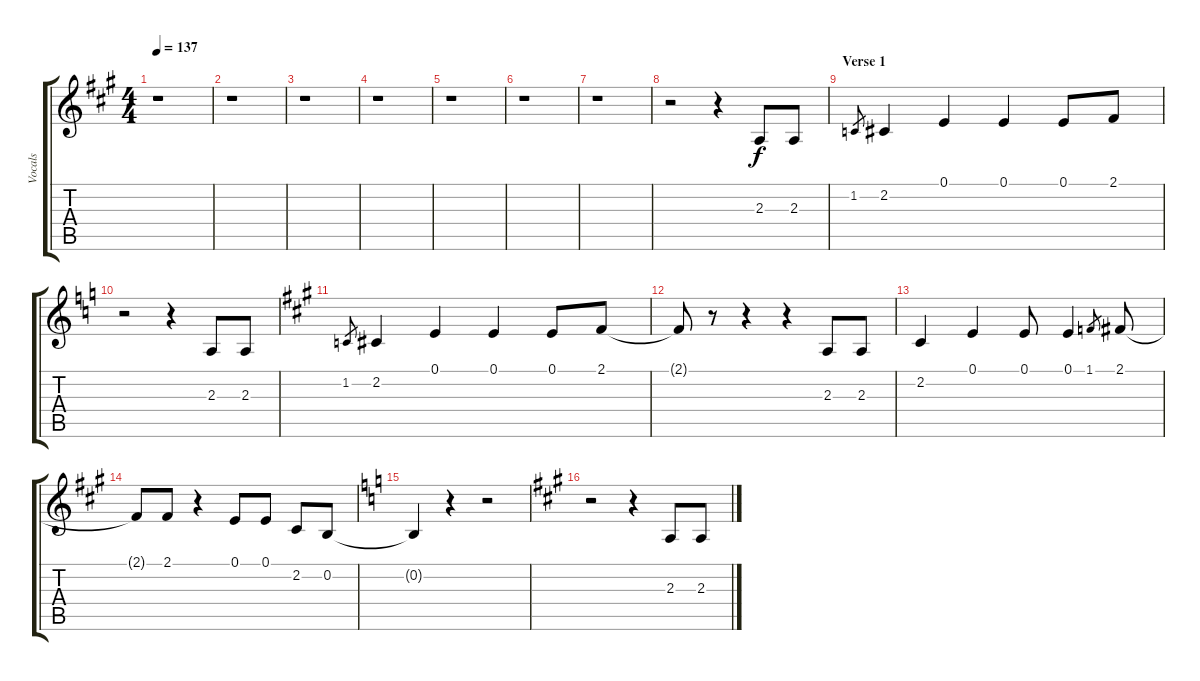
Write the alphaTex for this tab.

\track ("Vocals" "Vocals") {instrument altosax}
\staff {score tabs}
\tuning (E4 B3 G3 D3 A2 E2) {hide}
\ts (4 4)
\tempo 137
\clef g2
\ks a
r.1{dy f} |
r.1 |
r.1 |
r.1 |
r.1 |
r.1 |
r.1 |
r.2 r.4 2.3.8 2.3.8 |
\section ("" "Verse 1")
1.2.8{gr} 2.2.4 0.1.4 0.1.4 0.1.8 2.1.8 |
\ks c
r.2 r.4 2.3.8 2.3.8 |
\ks a
1.2.8{gr} 2.2.4 0.1.4 0.1.4 0.1.8 2.1.8 |
2.1{t}.8 r.8 r.4 r.4 2.3.8 2.3.8 |
2.2.4 0.1.4 0.1.8 0.1.4 1.1.8{gr} 2.1.8 |
2.1{t}.8 2.1.8 r.4 0.1.8 0.1.8 2.2.8 0.2.8 |
\ks c
0.2{t}.4 r.4 r.2 |
\ks a
r.2 r.4 2.3.8 2.3.8
